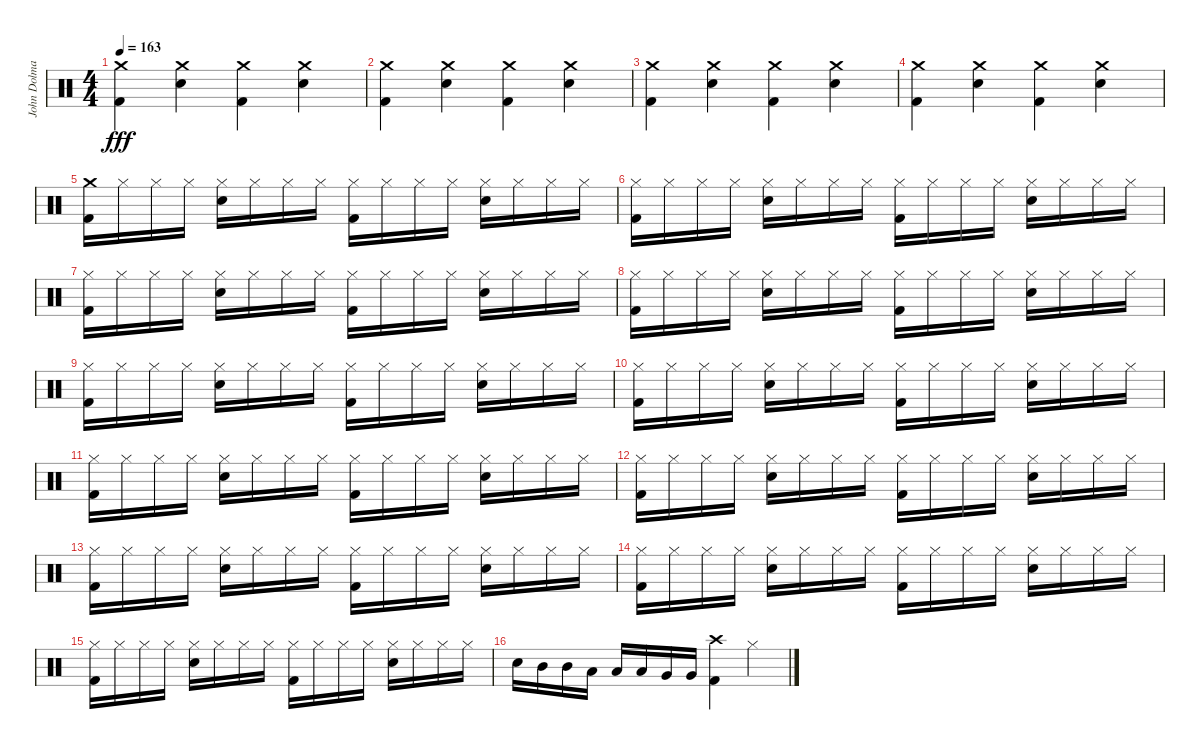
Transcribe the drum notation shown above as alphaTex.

\track ("John Dolmayan" "John Dolma") {instrument percussion}
\staff {score}
\articulation defaults
\ts (4 4)
\tempo 163
\clef neutral
\ks c
("Crash medium (hit)" "Kick (hit) 2").4{dy fff} ("Crash medium (hit)" "Electric Snare (hit)").4 ("Crash medium (hit)" "Kick (hit) 2").4 ("Crash medium (hit)" "Electric Snare (hit)").4 |
("Crash medium (hit)" "Kick (hit) 2").4 ("Crash medium (hit)" "Electric Snare (hit)").4 ("Crash medium (hit)" "Kick (hit) 2").4 ("Crash medium (hit)" "Electric Snare (hit)").4 |
("Crash medium (hit)" "Kick (hit) 2").4 ("Crash medium (hit)" "Electric Snare (hit)").4 ("Crash medium (hit)" "Kick (hit) 2").4 ("Crash medium (hit)" "Electric Snare (hit)").4 |
("Crash medium (hit)" "Kick (hit) 2").4 ("Crash medium (hit)" "Electric Snare (hit)").4 ("Crash medium (hit)" "Kick (hit) 2").4 ("Crash medium (hit)" "Electric Snare (hit)").4 |
("Crash medium (hit)" "Kick (hit) 2").16 "Hi-Hat (closed)".16 "Hi-Hat (closed)".16 "Hi-Hat (closed)".16 ("Hi-Hat (closed)" "Electric Snare (hit)").16 "Hi-Hat (closed)".16 "Hi-Hat (closed)".16 "Hi-Hat (closed)".16 ("Hi-Hat (closed)" "Kick (hit) 2").16 "Hi-Hat (closed)".16 "Hi-Hat (closed)".16 "Hi-Hat (closed)".16 ("Hi-Hat (closed)" "Electric Snare (hit)").16 "Hi-Hat (closed)".16 "Hi-Hat (closed)".16 "Hi-Hat (closed)".16 |
("Hi-Hat (closed)" "Kick (hit) 2").16 "Hi-Hat (closed)".16 "Hi-Hat (closed)".16 "Hi-Hat (closed)".16 ("Hi-Hat (closed)" "Electric Snare (hit)").16 "Hi-Hat (closed)".16 "Hi-Hat (closed)".16 "Hi-Hat (closed)".16 ("Hi-Hat (closed)" "Kick (hit) 2").16 "Hi-Hat (closed)".16 "Hi-Hat (closed)".16 "Hi-Hat (closed)".16 ("Hi-Hat (closed)" "Electric Snare (hit)").16 "Hi-Hat (closed)".16 "Hi-Hat (closed)".16 "Hi-Hat (closed)".16 |
("Hi-Hat (closed)" "Kick (hit) 2").16 "Hi-Hat (closed)".16 "Hi-Hat (closed)".16 "Hi-Hat (closed)".16 ("Hi-Hat (closed)" "Electric Snare (hit)").16 "Hi-Hat (closed)".16 "Hi-Hat (closed)".16 "Hi-Hat (closed)".16 ("Hi-Hat (closed)" "Kick (hit) 2").16 "Hi-Hat (closed)".16 "Hi-Hat (closed)".16 "Hi-Hat (closed)".16 ("Hi-Hat (closed)" "Electric Snare (hit)").16 "Hi-Hat (closed)".16 "Hi-Hat (closed)".16 "Hi-Hat (closed)".16 |
("Hi-Hat (closed)" "Kick (hit) 2").16 "Hi-Hat (closed)".16 "Hi-Hat (closed)".16 "Hi-Hat (closed)".16 ("Hi-Hat (closed)" "Electric Snare (hit)").16 "Hi-Hat (closed)".16 "Hi-Hat (closed)".16 "Hi-Hat (closed)".16 ("Hi-Hat (closed)" "Kick (hit) 2").16 "Hi-Hat (closed)".16 "Hi-Hat (closed)".16 "Hi-Hat (closed)".16 ("Hi-Hat (closed)" "Electric Snare (hit)").16 "Hi-Hat (closed)".16 "Hi-Hat (closed)".16 "Hi-Hat (closed)".16 |
("Hi-Hat (closed)" "Kick (hit) 2").16 "Hi-Hat (closed)".16 "Hi-Hat (closed)".16 "Hi-Hat (closed)".16 ("Hi-Hat (closed)" "Electric Snare (hit)").16 "Hi-Hat (closed)".16 "Hi-Hat (closed)".16 "Hi-Hat (closed)".16 ("Hi-Hat (closed)" "Kick (hit) 2").16 "Hi-Hat (closed)".16 "Hi-Hat (closed)".16 "Hi-Hat (closed)".16 ("Hi-Hat (closed)" "Electric Snare (hit)").16 "Hi-Hat (closed)".16 "Hi-Hat (closed)".16 "Hi-Hat (closed)".16 |
("Hi-Hat (closed)" "Kick (hit) 2").16 "Hi-Hat (closed)".16 "Hi-Hat (closed)".16 "Hi-Hat (closed)".16 ("Hi-Hat (closed)" "Electric Snare (hit)").16 "Hi-Hat (closed)".16 "Hi-Hat (closed)".16 "Hi-Hat (closed)".16 ("Hi-Hat (closed)" "Kick (hit) 2").16 "Hi-Hat (closed)".16 "Hi-Hat (closed)".16 "Hi-Hat (closed)".16 ("Hi-Hat (closed)" "Electric Snare (hit)").16 "Hi-Hat (closed)".16 "Hi-Hat (closed)".16 "Hi-Hat (closed)".16 |
("Hi-Hat (closed)" "Kick (hit) 2").16 "Hi-Hat (closed)".16 "Hi-Hat (closed)".16 "Hi-Hat (closed)".16 ("Hi-Hat (closed)" "Electric Snare (hit)").16 "Hi-Hat (closed)".16 "Hi-Hat (closed)".16 "Hi-Hat (closed)".16 ("Hi-Hat (closed)" "Kick (hit) 2").16 "Hi-Hat (closed)".16 "Hi-Hat (closed)".16 "Hi-Hat (closed)".16 ("Hi-Hat (closed)" "Electric Snare (hit)").16 "Hi-Hat (closed)".16 "Hi-Hat (closed)".16 "Hi-Hat (closed)".16 |
("Hi-Hat (closed)" "Kick (hit) 2").16 "Hi-Hat (closed)".16 "Hi-Hat (closed)".16 "Hi-Hat (closed)".16 ("Hi-Hat (closed)" "Electric Snare (hit)").16 "Hi-Hat (closed)".16 "Hi-Hat (closed)".16 "Hi-Hat (closed)".16 ("Hi-Hat (closed)" "Kick (hit) 2").16 "Hi-Hat (closed)".16 "Hi-Hat (closed)".16 "Hi-Hat (closed)".16 ("Hi-Hat (closed)" "Electric Snare (hit)").16 "Hi-Hat (closed)".16 "Hi-Hat (closed)".16 "Hi-Hat (closed)".16 |
("Hi-Hat (closed)" "Kick (hit) 2").16 "Hi-Hat (closed)".16 "Hi-Hat (closed)".16 "Hi-Hat (closed)".16 ("Hi-Hat (closed)" "Electric Snare (hit)").16 "Hi-Hat (closed)".16 "Hi-Hat (closed)".16 "Hi-Hat (closed)".16 ("Hi-Hat (closed)" "Kick (hit) 2").16 "Hi-Hat (closed)".16 "Hi-Hat (closed)".16 "Hi-Hat (closed)".16 ("Hi-Hat (closed)" "Electric Snare (hit)").16 "Hi-Hat (closed)".16 "Hi-Hat (closed)".16 "Hi-Hat (closed)".16 |
("Hi-Hat (closed)" "Kick (hit) 2").16 "Hi-Hat (closed)".16 "Hi-Hat (closed)".16 "Hi-Hat (closed)".16 ("Hi-Hat (closed)" "Electric Snare (hit)").16 "Hi-Hat (closed)".16 "Hi-Hat (closed)".16 "Hi-Hat (closed)".16 ("Hi-Hat (closed)" "Kick (hit) 2").16 "Hi-Hat (closed)".16 "Hi-Hat (closed)".16 "Hi-Hat (closed)".16 ("Hi-Hat (closed)" "Electric Snare (hit)").16 "Hi-Hat (closed)".16 "Hi-Hat (closed)".16 "Hi-Hat (closed)".16 |
("Hi-Hat (closed)" "Kick (hit) 2").16 "Hi-Hat (closed)".16 "Hi-Hat (closed)".16 "Hi-Hat (closed)".16 ("Hi-Hat (closed)" "Electric Snare (hit)").16 "Hi-Hat (closed)".16 "Hi-Hat (closed)".16 "Hi-Hat (closed)".16 ("Hi-Hat (closed)" "Kick (hit) 2").16 "Hi-Hat (closed)".16 "Hi-Hat (closed)".16 "Hi-Hat (closed)".16 ("Hi-Hat (closed)" "Electric Snare (hit)").16 "Hi-Hat (closed)".16 "Hi-Hat (closed)".16 "Hi-Hat (closed)".16 |
"Electric Snare (hit)".16 "Mid Tom (hit)".16 "Mid Tom (hit)".16 "Low Tom (hit)".16 "Low Tom (hit)".16 "Low Tom (hit)".16 "Very Low Tom (hit)".16 "Very Low Tom (hit)".16 ("Crash high (hit)" "Kick (hit) 2").4 "Hi-Hat (closed)".4
